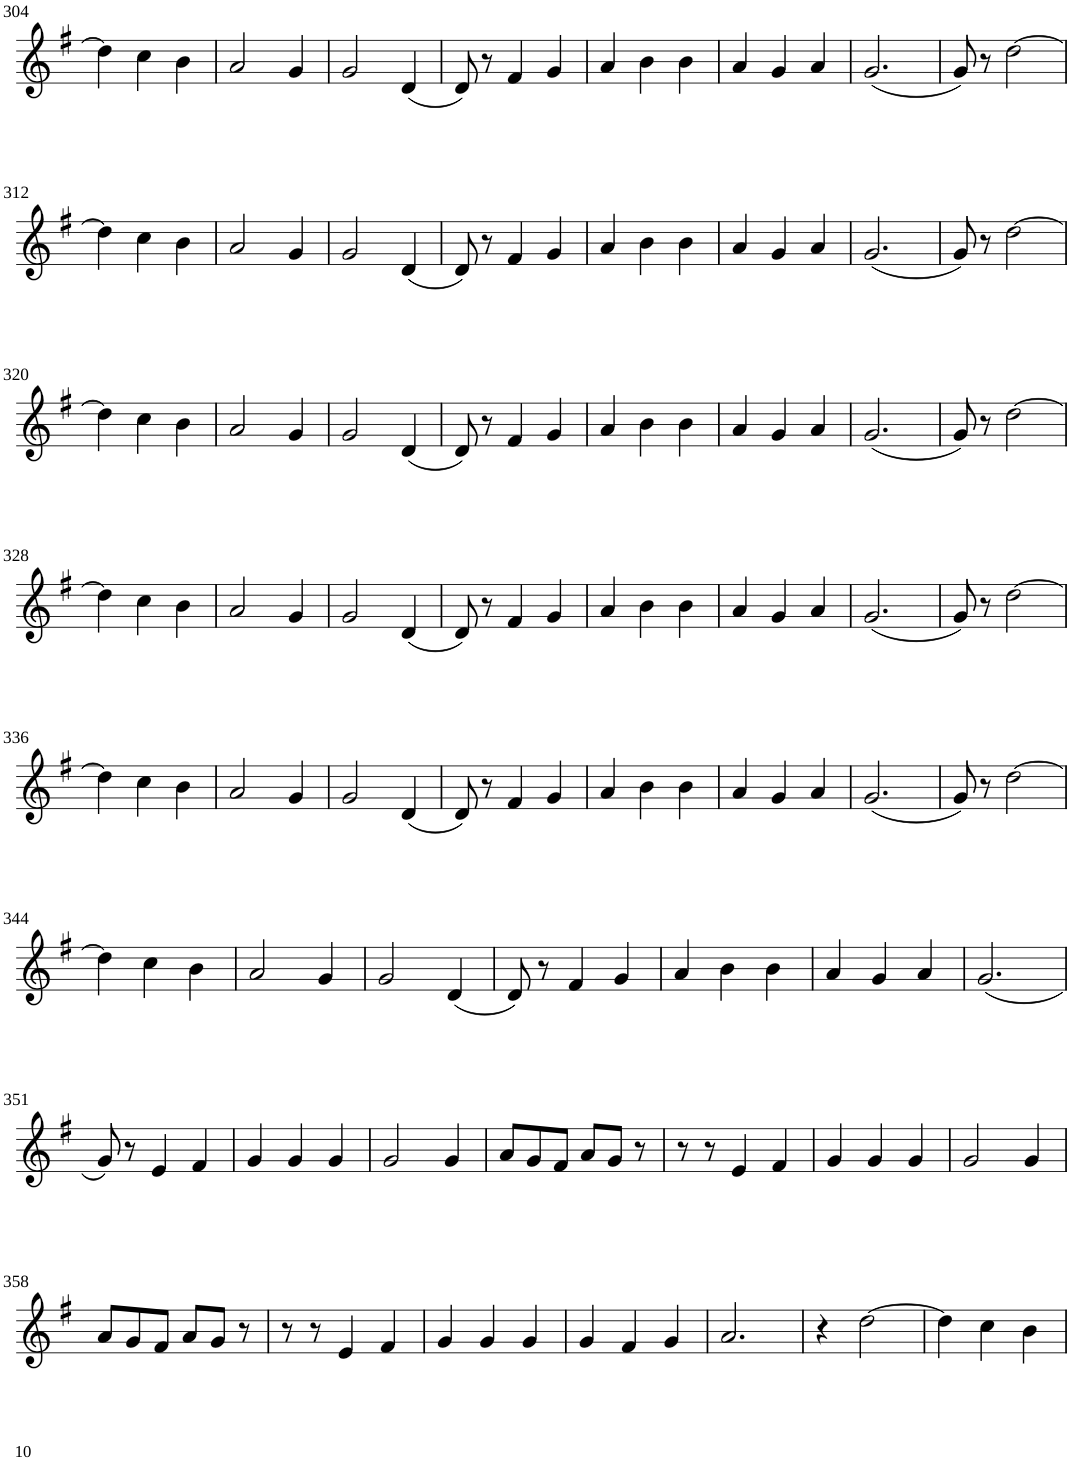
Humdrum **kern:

**kern
*part1
*staff1
*I"Violin
!!LO:PB:g=z
*clefG2
*k[f#]
*G:
*M6/8
=304
4dd\]
4cc\
4b\
=305
2a/
4g/
=306
2g/
(4d/
=307
8d/)
8r
4f#/
4g/
=308
4a/
4b\
4b\
=309
4a/
4g/
4a/
=310
(2.g/
=311
8g/)
8r
[2dd\
!!LO:LB:g=z
=312
4dd\]
4cc\
4b\
=313
2a/
4g/
=314
2g/
(4d/
=315
8d/)
8r
4f#/
4g/
=316
4a/
4b\
4b\
=317
4a/
4g/
4a/
=318
(2.g/
=319
8g/)
8r
[2dd\
!!LO:LB:g=z
=320
4dd\]
4cc\
4b\
=321
2a/
4g/
=322
2g/
(4d/
=323
8d/)
8r
4f#/
4g/
=324
4a/
4b\
4b\
=325
4a/
4g/
4a/
=326
(2.g/
=327
8g/)
8r
[2dd\
!!LO:LB:g=z
=328
4dd\]
4cc\
4b\
=329
2a/
4g/
=330
2g/
(4d/
=331
8d/)
8r
4f#/
4g/
=332
4a/
4b\
4b\
=333
4a/
4g/
4a/
=334
(2.g/
=335
8g/)
8r
[2dd\
!!LO:LB:g=z
=336
4dd\]
4cc\
4b\
=337
2a/
4g/
=338
2g/
(4d/
=339
8d/)
8r
4f#/
4g/
=340
4a/
4b\
4b\
=341
4a/
4g/
4a/
=342
(2.g/
=343
8g/)
8r
[2dd\
!!LO:LB:g=z
=344
4dd\]
4cc\
4b\
=345
2a/
4g/
=346
2g/
(4d/
=347
8d/)
8r
4f#/
4g/
=348
4a/
4b\
4b\
=349
4a/
4g/
4a/
=350
(2.g/
!!LO:LB:g=z
=351
8g/)
8r
4e/
4f#/
=352
4g/
4g/
4g/
=353
2g/
4g/
=354
8a/L
8g/
8f#/J
8a/L
8g/J
8r
=355
8r
8r
4e/
4f#/
=356
4g/
4g/
4g/
=357
2g/
4g/
!!LO:LB:g=z
=358
8a/L
8g/
8f#/J
8a/L
8g/J
8r
=359
8r
8r
4e/
4f#/
=360
4g/
4g/
4g/
=361
4g/
4f#/
4g/
=362
2.a/
=363
4r
[2dd\
=364
4dd\]
4cc\
4b\
=
*-
